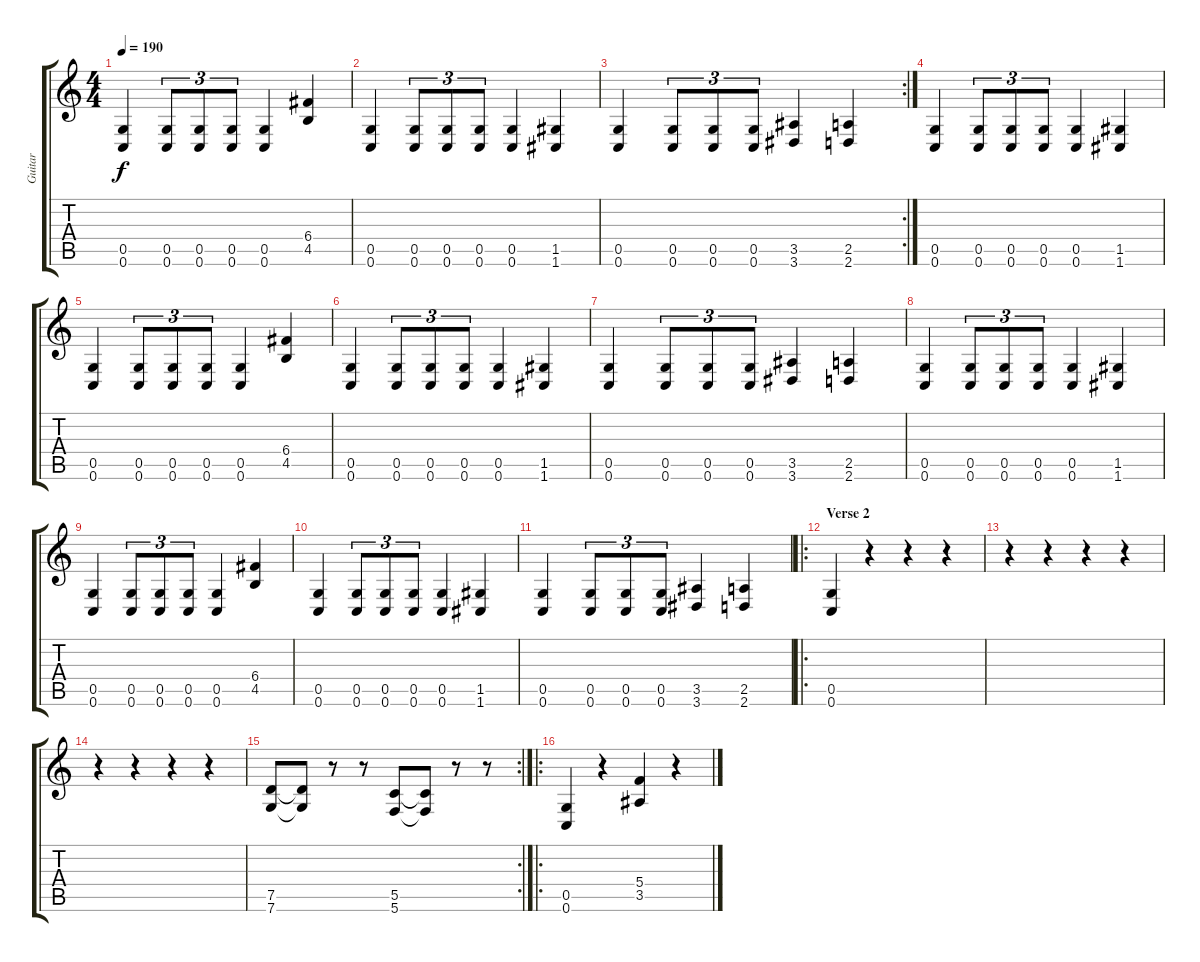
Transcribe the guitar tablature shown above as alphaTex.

\track ("Guitar" "Guitar") {instrument distortionguitar}
\staff {score tabs}
\tuning (D4 A3 F3 C3 G2 C2) {hide}
\ts (4 4)
\tempo 190
\clef g2
\ks c
(0.5 0.6).4{dy f} (0.5 0.6).8{tu (3 2)} (0.5 0.6).8{tu (3 2)} (0.5 0.6).8{tu (3 2)} (0.5 0.6).4 (6.4 4.5).4 |
(0.5 0.6).4 (0.5 0.6).8{tu (3 2)} (0.5 0.6).8{tu (3 2)} (0.5 0.6).8{tu (3 2)} (0.5 0.6).4 (1.5 1.6).4 |
\rc 2
(0.5 0.6).4 (0.5 0.6).8{tu (3 2)} (0.5 0.6).8{tu (3 2)} (0.5 0.6).8{tu (3 2)} (3.5 3.6).4 (2.5 2.6).4 |
(0.5 0.6).4 (0.5 0.6).8{tu (3 2)} (0.5 0.6).8{tu (3 2)} (0.5 0.6).8{tu (3 2)} (0.5 0.6).4 (1.5 1.6).4 |
(0.5 0.6).4 (0.5 0.6).8{tu (3 2)} (0.5 0.6).8{tu (3 2)} (0.5 0.6).8{tu (3 2)} (0.5 0.6).4 (6.4 4.5).4 |
(0.5 0.6).4 (0.5 0.6).8{tu (3 2)} (0.5 0.6).8{tu (3 2)} (0.5 0.6).8{tu (3 2)} (0.5 0.6).4 (1.5 1.6).4 |
(0.5 0.6).4 (0.5 0.6).8{tu (3 2)} (0.5 0.6).8{tu (3 2)} (0.5 0.6).8{tu (3 2)} (3.5 3.6).4 (2.5 2.6).4 |
(0.5 0.6).4 (0.5 0.6).8{tu (3 2)} (0.5 0.6).8{tu (3 2)} (0.5 0.6).8{tu (3 2)} (0.5 0.6).4 (1.5 1.6).4 |
(0.5 0.6).4 (0.5 0.6).8{tu (3 2)} (0.5 0.6).8{tu (3 2)} (0.5 0.6).8{tu (3 2)} (0.5 0.6).4 (6.4 4.5).4 |
(0.5 0.6).4 (0.5 0.6).8{tu (3 2)} (0.5 0.6).8{tu (3 2)} (0.5 0.6).8{tu (3 2)} (0.5 0.6).4 (1.5 1.6).4 |
(0.5 0.6).4 (0.5 0.6).8{tu (3 2)} (0.5 0.6).8{tu (3 2)} (0.5 0.6).8{tu (3 2)} (3.5 3.6).4 (2.5 2.6).4 |
\ro
\section ("" "Verse 2")
(0.5 0.6).4 r.4 r.4 r.4 |
r.4 r.4 r.4 r.4 |
r.4 r.4 r.4 r.4 |
\rc 2
(7.5 7.6).8 (7.5{t} 7.6{t}).8 r.8 r.8 (5.5 5.6).8 (5.5{t} 5.6{t}).8 r.8 r.8 |
\ro
(0.5 0.6).4 r.4 (5.4 3.5).4 r.4
